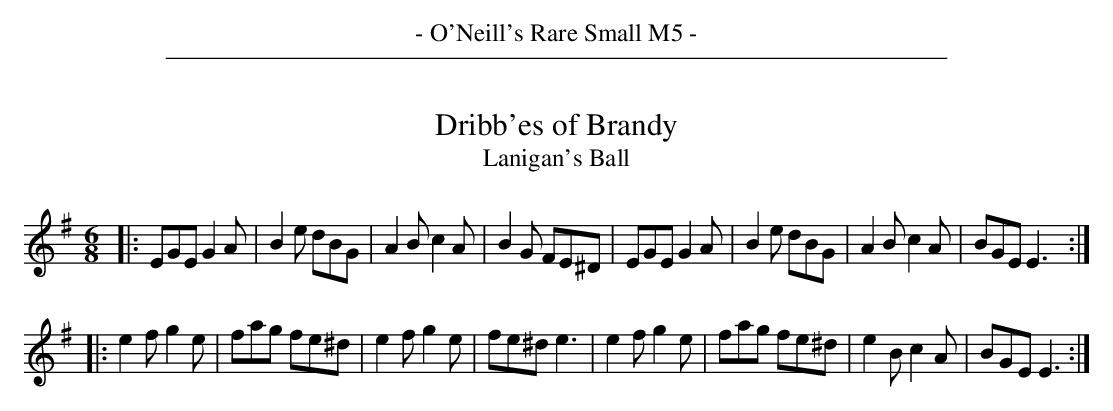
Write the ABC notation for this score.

X:1
T: Dribb'es of Brandy
T: Lanigan's Ball
M: 6/8
L: 1/8
K: Em
|:\
EGE G2A | B2e dBG | A2B c2A | B2G FE^D |\
EGE G2A | B2e dBG | A2B c2A | BGE E3  ::
e2f g2e | fag fe^d | e2f g2e | fe^d e3 |\
e2f g2e | fag fe^d | e2B c2A | BGE E3 :|
